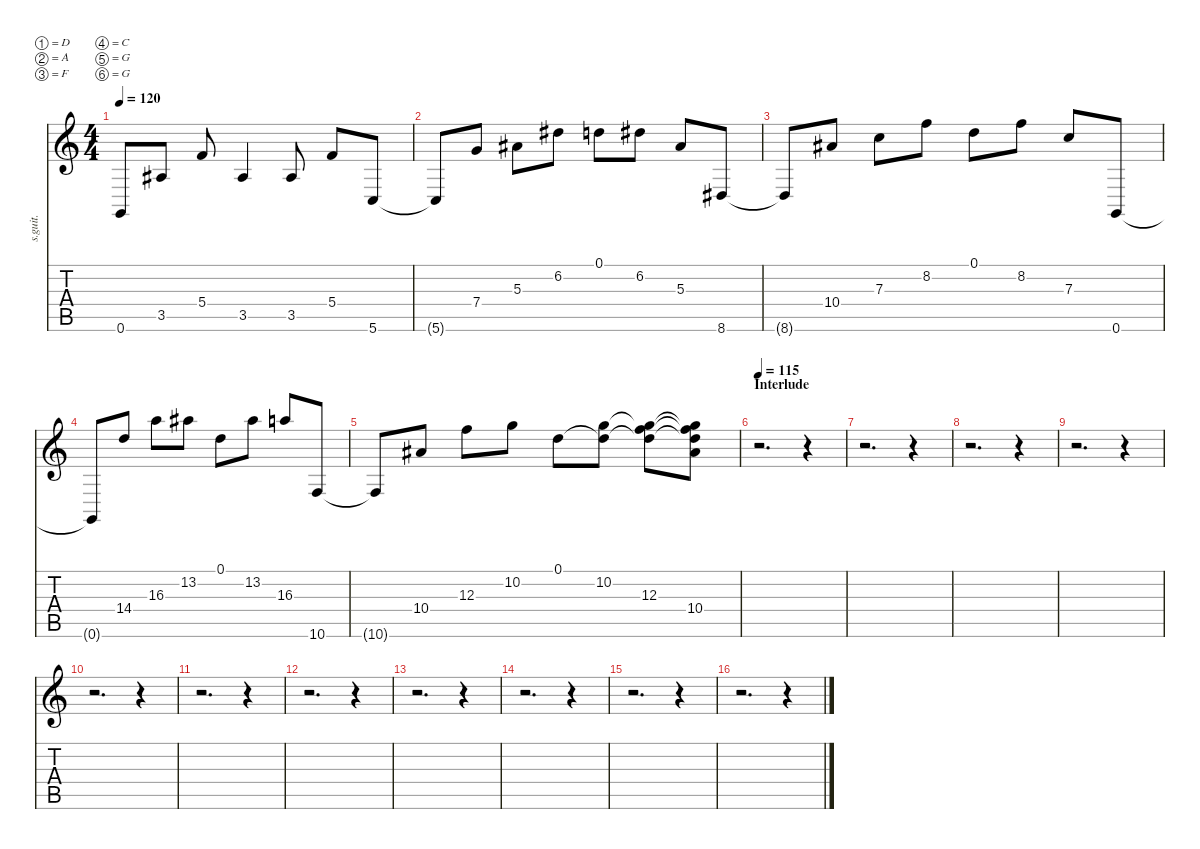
\defaultSystemsLayout 4
\hideDynamics
\bracketExtendMode nobrackets
\track ("FX 2" "s.guit.") {instrument stringensemble1}
\staff {score tabs}
\tuning (D4 A3 F3 C3 G2 G1)
\displaytranspose 12
\ts (4 4)
\tempo 120
\clef g2
\ks c
0.6{t}.8{lyrics (0 "") lyrics (1 "") lyrics (2 "") lyrics (3 "") lyrics (4 "") dy f} 3.5{acc #}.8{lyrics (0 "") lyrics (1 "") lyrics (2 "") lyrics (3 "") lyrics (4 "")} 5.4.8{lyrics (0 "") lyrics (1 "") lyrics (2 "") lyrics (3 "") lyrics (4 "")} 3.5{acc #}.4{lyrics (0 "") lyrics (1 "") lyrics (2 "") lyrics (3 "") lyrics (4 "")} 3.5{acc #}.8{lyrics (0 "") lyrics (1 "") lyrics (2 "") lyrics (3 "") lyrics (4 "")} 5.4.8{lyrics (0 "") lyrics (1 "") lyrics (2 "") lyrics (3 "") lyrics (4 "")} 5.6.8{lyrics (0 "") lyrics (1 "") lyrics (2 "") lyrics (3 "") lyrics (4 "")} |
5.6{t}.8{lyrics (0 "") lyrics (1 "") lyrics (2 "") lyrics (3 "") lyrics (4 "")} 7.4.8{lyrics (0 "") lyrics (1 "") lyrics (2 "") lyrics (3 "") lyrics (4 "")} 5.3{acc #}.8{lyrics (0 "") lyrics (1 "") lyrics (2 "") lyrics (3 "") lyrics (4 "")} 6.2{acc #}.8{lyrics (0 "") lyrics (1 "") lyrics (2 "") lyrics (3 "") lyrics (4 "")} 0.1.8{lyrics (0 "") lyrics (1 "") lyrics (2 "") lyrics (3 "") lyrics (4 "")} 6.2{acc #}.8{lyrics (0 "") lyrics (1 "") lyrics (2 "") lyrics (3 "") lyrics (4 "")} 5.3{acc #}.8{lyrics (0 "") lyrics (1 "") lyrics (2 "") lyrics (3 "") lyrics (4 "")} 8.6{acc #}.8{lyrics (0 "") lyrics (1 "") lyrics (2 "") lyrics (3 "") lyrics (4 "")} |
8.6{t acc #}.8{lyrics (0 "") lyrics (1 "") lyrics (2 "") lyrics (3 "") lyrics (4 "")} 10.4{acc #}.8{lyrics (0 "") lyrics (1 "") lyrics (2 "") lyrics (3 "") lyrics (4 "")} 7.3.8{lyrics (0 "") lyrics (1 "") lyrics (2 "") lyrics (3 "") lyrics (4 "")} 8.2.8{lyrics (0 "") lyrics (1 "") lyrics (2 "") lyrics (3 "") lyrics (4 "")} 0.1.8{lyrics (0 "") lyrics (1 "") lyrics (2 "") lyrics (3 "") lyrics (4 "")} 8.2.8{lyrics (0 "") lyrics (1 "") lyrics (2 "") lyrics (3 "") lyrics (4 "")} 7.3.8{lyrics (0 "") lyrics (1 "") lyrics (2 "") lyrics (3 "") lyrics (4 "")} 0.6.8{lyrics (0 "") lyrics (1 "") lyrics (2 "") lyrics (3 "") lyrics (4 "")} |
0.6{t}.8{lyrics (0 "") lyrics (1 "") lyrics (2 "") lyrics (3 "") lyrics (4 "")} 14.4.8{lyrics (0 "") lyrics (1 "") lyrics (2 "") lyrics (3 "") lyrics (4 "")} 16.3.8{lyrics (0 "") lyrics (1 "") lyrics (2 "") lyrics (3 "") lyrics (4 "")} 13.2{acc #}.8{lyrics (0 "") lyrics (1 "") lyrics (2 "") lyrics (3 "") lyrics (4 "")} 0.1.8{lyrics (0 "") lyrics (1 "") lyrics (2 "") lyrics (3 "") lyrics (4 "")} 13.2{acc #}.8{lyrics (0 "") lyrics (1 "") lyrics (2 "") lyrics (3 "") lyrics (4 "")} 16.3.8{lyrics (0 "") lyrics (1 "") lyrics (2 "") lyrics (3 "") lyrics (4 "")} 10.6.8{lyrics (0 "") lyrics (1 "") lyrics (2 "") lyrics (3 "") lyrics (4 "")} |
10.6{t}.8{lyrics (0 "") lyrics (1 "") lyrics (2 "") lyrics (3 "") lyrics (4 "")} 10.4{acc #}.8{lyrics (0 "") lyrics (1 "") lyrics (2 "") lyrics (3 "") lyrics (4 "")} 12.3.8{lyrics (0 "") lyrics (1 "") lyrics (2 "") lyrics (3 "") lyrics (4 "")} 10.2.8{lyrics (0 "") lyrics (1 "") lyrics (2 "") lyrics (3 "") lyrics (4 "")} 0.1.8{lyrics (0 "") lyrics (1 "") lyrics (2 "") lyrics (3 "") lyrics (4 "")} (0.1{t} 10.2).8{lyrics (0 "") lyrics (1 "") lyrics (2 "") lyrics (3 "") lyrics (4 "")} (0.1{t} 10.2{t} 12.3).8{lyrics (0 "") lyrics (1 "") lyrics (2 "") lyrics (3 "") lyrics (4 "")} (0.1{t} 10.2{t} 12.3{t} 10.4{acc #}).8{lyrics (0 "") lyrics (1 "") lyrics (2 "") lyrics (3 "") lyrics (4 "")} |
\section ("" "Interlude")
\tempo 115
r.2{d} r.4 |
r.2{d} r.4 |
r.2{d} r.4 |
r.2{d} r.4 |
r.2{d} r.4 |
r.2{d} r.4 |
r.2{d} r.4 |
r.2{d} r.4 |
r.2{d} r.4 |
r.2{d} r.4 |
r.2{d} r.4
